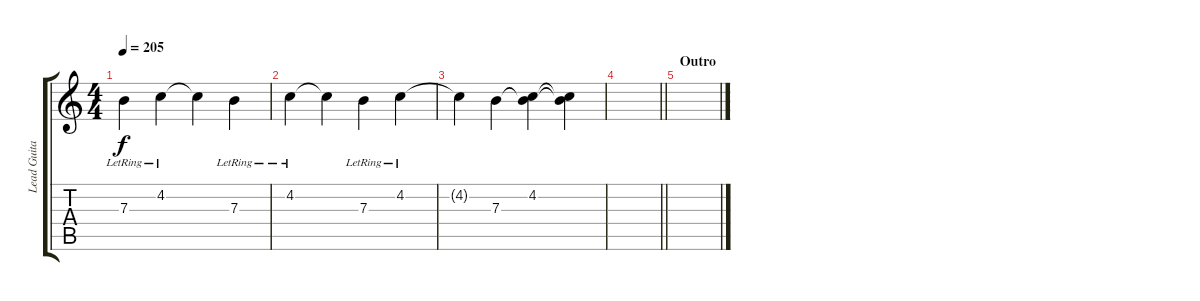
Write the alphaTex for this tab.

\track ("Lead Guitar 1" "Lead Guita") {instrument overdrivenguitar}
\staff {score tabs}
\tuning (Db4 Ab3 E3 B2 Gb2 B1) {hide}
\ts (4 4)
\tempo 205
\clef g2
\ks c
7.3{lr}.4{dy f} 4.2{lr}.4 4.2{t}.4 7.3{lr}.4 |
4.2{lr}.4 4.2{t}.4 7.3{lr}.4 4.2{lr}.4 |
4.2{t}.4 7.3.4 (4.2 7.3{t}).4 (4.2{t} 7.3{t}).4 |
\barLineRight lightlight
|
\section ("" "Outro")
